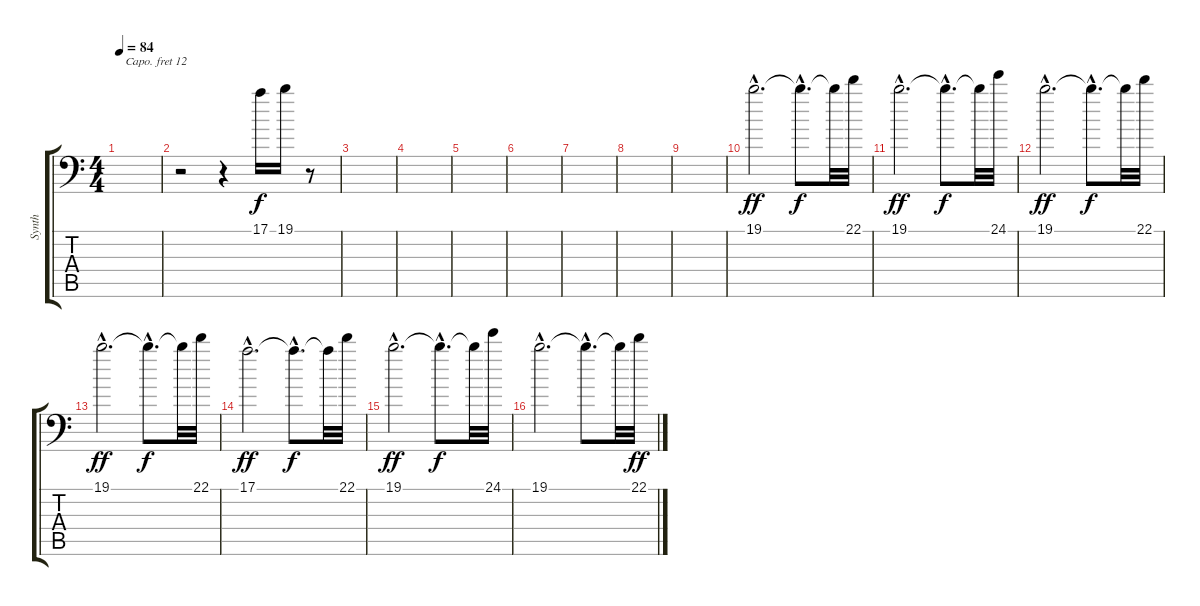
\track ("Synth" "Synth") {instrument tenorsax}
\staff {score tabs}
\capo 12
\tuning (E3 B2 G2 D2 A1 E1) {hide}
\ts (4 4)
\tempo 84
\clef f4
\ks c
|
r.2 r.4 17.1.16 19.1.16{dy f} r.8 |
|
|
|
|
|
|
|
19.1{hac}.2{d dy ff} 19.1{hac t}.8{d dy f} 19.1{t}.32 22.1.32 |
19.1{hac}.2{d dy ff} 19.1{hac t}.8{d dy f} 19.1{t}.32 24.1.32 |
19.1{hac}.2{d dy ff} 19.1{hac t}.8{d dy f} 19.1{t}.32 22.1.32 |
19.1{hac}.2{d dy ff} 19.1{hac t}.8{d dy f} 19.1{t}.32 22.1.32 |
17.1{hac}.2{d dy ff} 17.1{hac t}.8{d dy f} 17.1{t}.32 22.1.32 |
19.1{hac}.2{d dy ff} 19.1{hac t}.8{d dy f} 19.1{t}.32 24.1.32 |
19.1{hac}.2{d} 19.1{hac t}.8{d} 19.1{t}.32 22.1.32{dy ff}
